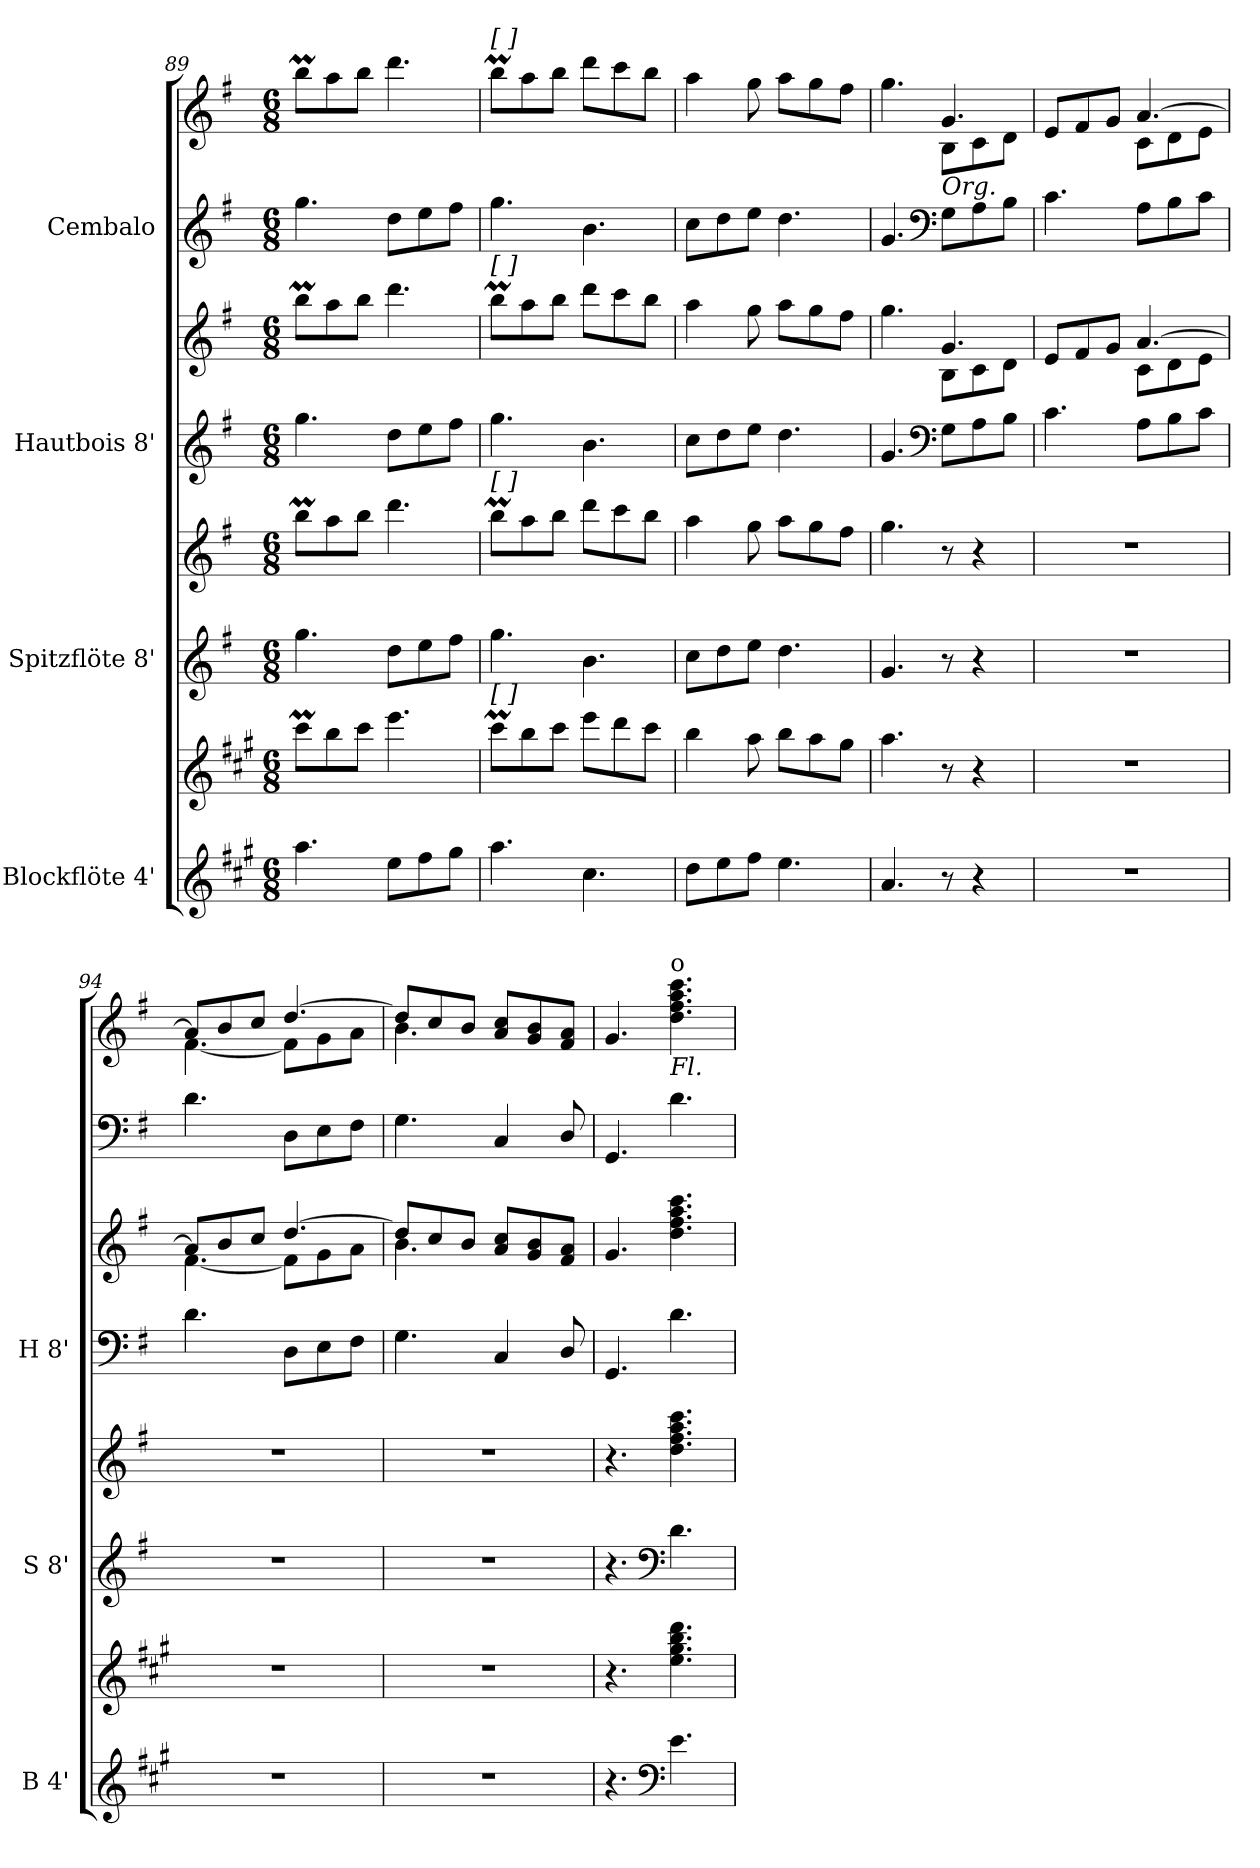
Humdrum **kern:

**kern	**kern	**kern	**kern	**kern	**kern	**kern	**kern
*part4	*part4	*part3	*part3	*part2	*part2	*part1	*part1
*staff8	*staff7	*staff6	*staff5	*staff4	*staff3	*staff2	*staff1
*I"Blockflöte 4'	*	*I"Spitzflöte 8'	*	*I"Hautbois 8'	*	*I"Cembalo	*
*I'B 4'	*	*I'S 8'	*	*I'H 8'	*	*	*
*clefG2	*clefG2	*clefG2	*clefG2	*clefG2	*clefG2	*clefG2	*clefG2
*ITrd1c2	*ITrd1c2	*	*	*	*	*	*
*k[f#]	*k[f#]	*k[f#]	*k[f#]	*k[f#]	*k[f#]	*k[f#]	*k[f#]
*M6/8	*M6/8	*M6/8	*M6/8	*M6/8	*M6/8	*M6/8	*M6/8
=89	=89	=89	=89	=89	=89	=89	=89
4.gg\	8bbm\L	4.gg\	8bbm\L	4.gg\	8bbm\L	4.gg\	8bbm\L
.	8aa\	.	8aa\	.	8aa\	.	8aa\
.	8bb\J	.	8bb\J	.	8bb\J	.	8bb\J
8dd\L	4.ddd\	8dd\L	4.ddd\	8dd\L	4.ddd\	8dd\L	4.ddd\
8ee\	.	8ee\	.	8ee\	.	8ee\	.
8ff#\J	.	8ff#\J	.	8ff#\J	.	8ff#\J	.
=90	=90	=90	=90	=90	=90	=90	=90
!	!	!	!	!	!	!	!LO:TX:a:t=[    ]
!	!	!	!	!	!LO:TX:a:t=[    ]	!	!
!	!	!	!LO:TX:a:t=[    ]	!	!	!	!
!	!LO:TX:a:t=[    ]	!	!	!	!	!	!
4.gg\	8bbm\L	4.gg\	8bbm\L	4.gg\	8bbm\L	4.gg\	8bbm\L
.	8aa\	.	8aa\	.	8aa\	.	8aa\
.	8bb\J	.	8bb\J	.	8bb\J	.	8bb\J
4.b\	8ddd\L	4.b\	8ddd\L	4.b\	8ddd\L	4.b\	8ddd\L
.	8ccc\	.	8ccc\	.	8ccc\	.	8ccc\
.	8bb\J	.	8bb\J	.	8bb\J	.	8bb\J
=91	=91	=91	=91	=91	=91	=91	=91
8cc\L	4aa\	8cc\L	4aa\	8cc\L	4aa\	8cc\L	4aa\
8dd\	.	8dd\	.	8dd\	.	8dd\	.
8ee\J	8gg\	8ee\J	8gg\	8ee\J	8gg\	8ee\J	8gg\
4.dd\	8aa\L	4.dd\	8aa\L	4.dd\	8aa\L	4.dd\	8aa\L
.	8gg\	.	8gg\	.	8gg\	.	8gg\
.	8ff#\J	.	8ff#\J	.	8ff#\J	.	8ff#\J
=92	=92	=92	=92	=92	=92	=92	=92
*	*	*	*	*	*^	*	*^
4.g/	4.gg\	4.g/	4.gg\	4.g/	4.gg\	4.ryy	4.g/	4.gg\	4.ryy
*	*	*	*	*clefF4	*	*	*clefF4	*	*
!	!	!	!	!	!	!	!	!LO:TX:b:i:t=Org.	!
8r	8r	8r	8r	8G\L	4.g/	8B\L	8G\L	4.g/	8B\L
4r	4r	4r	4r	8A\	.	8c\	8A\	.	8c\
.	.	.	.	8B\J	.	8d\J	8B\J	.	8d\J
!!LO:LB:g=z	!!
=93	=93	=93	=93	=93	=93	=93	=93	=93	=93
2.r	2.r	2.r	2.r	4.c\	8e/L	4.ryy	4.c\	8e/L	4.ryy
.	.	.	.	.	8f#/	.	.	8f#/	.
.	.	.	.	.	8g/J	.	.	8g/J	.
.	.	.	.	8A\L	[4.a/	8c\L	8A\L	[4.a/	8c\L
.	.	.	.	8B\	.	8d\	8B\	.	8d\
.	.	.	.	8c\J	.	8e\J	8c\J	.	8e\J
=94	=94	=94	=94	=94	=94	=94	=94	=94	=94
2.r	2.r	2.r	2.r	4.d\	8a/L]	[4.f#\	4.d\	8a/L]	[4.f#\
.	.	.	.	.	8b/	.	.	8b/	.
.	.	.	.	.	8cc/J	.	.	8cc/J	.
.	.	.	.	8D\L	[4.dd/	8f#\L]	8D\L	[4.dd/	8f#\L]
.	.	.	.	8E\	.	8g\	8E\	.	8g\
.	.	.	.	8F#\J	.	8a\J	8F#\J	.	8a\J
=95	=95	=95	=95	=95	=95	=95	=95	=95	=95
2.r	2.r	2.r	2.r	4.G\	8dd/L]	4.b\	4.G\	8dd/L]	4.b\
.	.	.	.	.	8cc/	.	.	8cc/	.
.	.	.	.	.	8b/J	.	.	8b/J	.
.	.	.	.	4C/	8a/ 8cc/L	4.ryy	4C/	8a/ 8cc/L	4.ryy
.	.	.	.	.	8g/ 8b/	.	.	8g/ 8b/	.
.	.	.	.	8D/	8f#/ 8a/J	.	8D/	8f#/ 8a/J	.
*	*	*	*	*	*v	*v	*	*v	*v
=96	=96	=96	=96	=96	=96	=96	=96
4.r	4.r	4.r	4.r	4.GG/	4.g/	4.GG/	4.g/
*clefF4	*	*clefF4	*	*	*	*	*
!	!	!	!	!	!	!	!LO:TX:b:i:t=Fl.
!	!	!	!	!	!	!	!LO:TX:t=o
4.d\	4.dd\ 4.ff#\ 4.aa\ 4.ccc\	4.d\	4.dd\ 4.ff#\ 4.aa\ 4.ccc\	4.d\	4.dd\ 4.ff#\ 4.aa\ 4.ccc\	4.d\	4.dd\ 4.ff#\ 4.aa\ 4.ccc\
=	=	=	=	=	=	=	=
*-	*-	*-	*-	*-	*-	*-	*-
